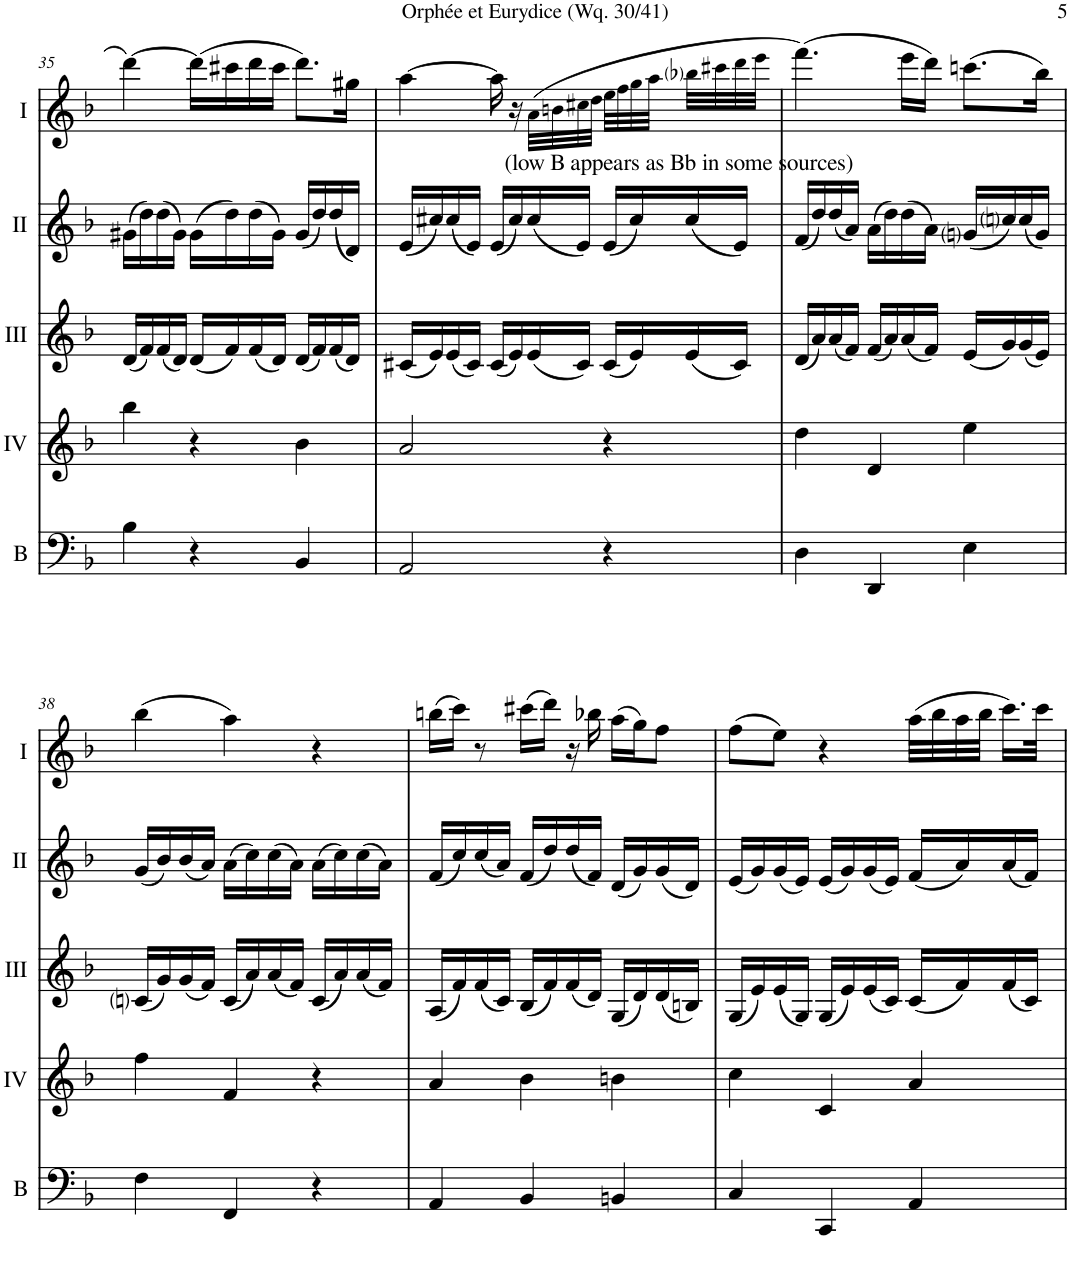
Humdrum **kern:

**kern	**kern	**kern	**kern	**kern
*part5	*part4	*part3	*part2	*part1
*staff5	*staff4	*staff3	*staff2	*staff1
*I"Bass	*I"Acc. 4	*I"Acc. 3	*I"Acc. 2	*I"Acc. 1
*I'B	*	*	*	*
!!LO:PB:g=z
*clefF4	*clefG2	*clefG2	*clefG2	*clefG2
*Trd7c12	*Trd7c12	*	*	*
*k[b-]	*k[b-]	*k[b-]	*k[b-]	*k[b-]
*M3/4	*M3/4	*M3/4	*M3/4	*M3/4
=35	=35	=35	=35	=35
4B-\	4bb-\	(16d/LL	(16g#X\LL	[4ddd\
.	.	16f/)	16dd\)	.
.	.	(16f/	(16dd\	.
.	.	16d/JJ)	16g#\JJ)	.
4r	4r	(16d/LL	(16g#\LL	(16ddd\LL]
.	.	16f/)	16dd\)	16ccc#X\
.	.	(16f/	(16dd\	16ddd\
.	.	16d/JJ)	16g#\JJ)	16ccc#\JJ
4BB-/	4b-\	(16d/LL	(16g#/LL	8.ddd\L)
.	.	16f/)	16dd/)	.
.	.	(16f/	(16dd/	.
.	.	16d/JJ)	16d/JJ)	16gg#X\Jk
=36	=36	=36	=36	=36
2AA/	2a/	(16c#X/LL	(16e/LL	[4aa\
.	.	16e/)	16cc#X/)	.
.	.	(16e/	(16cc#/	.
.	.	16c#/JJ)	16e/JJ)	.
.	.	(16c#/LL	(16e/LL	16aa\]
.	.	16e/)	16cc#/)	16r
.	.	(16e/	(16cc#/	(>32a!\LLL
!	!	!	!	!LO:TX:b:t=(low B appears as Bb in some sources)
.	.	.	.	32bn!\
.	.	16c#/JJ)	16e/JJ)	32cc#X!\
.	.	.	.	32dd!\JJJ
4r	4r	(16c#/LL	(16e/LL	32ee!\LLL
.	.	.	.	32ff!\
.	.	16e/)	16cc#/)	32gg!\
.	.	.	.	32aa!\JJJ
.	.	(16e/	(16cc#/	32bb-i!\LLL
.	.	.	.	32ccc#X!\
.	.	16c#/JJ)	16e/JJ)	32ddd!\
.	.	.	.	32eee!\JJJ
=37	=37	=37	=37	=37
4D\	4dd\	(16d/LL	(16f/LL	(4.fff\)
.	.	16a/)	16dd/)	.
.	.	(16a/	(16dd/	.
.	.	16f/JJ)	16a/JJ)	.
4DD/	4d/	(16f/LL	(16a\LL	.
.	.	16a/)	16dd\)	.
.	.	(16a/	(16dd\	16eee\LL
.	.	16f/JJ)	16a\JJ)	16ddd\JJ)
4E\	4ee\	(16e/LL	(16gni/LL	(8.cccn\L
.	.	16g/)	16ccni/)	.
.	.	(16g/	(16cc/	.
.	.	16e/JJ)	16g/JJ)	16bb-\Jk)
!!LO:LB:g=z
=38	=38	=38	=38	=38
4F\	4ff\	(16cni/LL	(16g/LL	(4bb-\
.	.	16g/)	16b-/)	.
.	.	(16g/	(16b-/	.
.	.	16f/JJ)	16a/JJ)	.
4FF/	4f/	(16c/LL	(16a\LL	4aa\)
.	.	16a/)	16cc\)	.
.	.	(16a/	(16cc\	.
.	.	16f/JJ)	16a\JJ)	.
4r	4r	(16c/LL	(16a\LL	4r
.	.	16a/)	16cc\)	.
.	.	(16a/	(16cc\	.
.	.	16f/JJ)	16a\JJ)	.
=39	=39	=39	=39	=39
4AA/	4a/	(16A/LL	(16f/LL	(16bbn\LL
.	.	16f/)	16cc/)	16ccc\JJ)
.	.	(16f/	(16cc/	8r
.	.	16c/JJ)	16a/JJ)	.
4BB-/	4b-\	(16B-/LL	(16f/LL	(16ccc#X\LL
.	.	16f/)	16dd/)	16ddd\JJ)
.	.	(16f/	(16dd/	16r
.	.	16d/JJ)	16f/JJ)	16bb-X\
4BBn/	4bn\	(16G/LL	(16d/LL	(16aa\LL
.	.	16d/)	16g/)	16gg\J)
.	.	(16d/	(16g/	8ff\J
.	.	16Bn/JJ)	16d/JJ)	.
=40	=40	=40	=40	=40
4C/	4cc\	(16G/LL	(16e/LL	(8ff\L
.	.	16e/)	16g/)	.
.	.	(16e/	(16g/	8ee\J)
.	.	16G/JJ)	16e/JJ)	.
4CC/	4c/	(16G/LL	(16e/LL	4r
.	.	16e/)	16g/)	.
.	.	(16e/	(16g/	.
.	.	16c/JJ)	16e/JJ)	.
4AA/	4a/	(16c/LL	(16f/LL	(32aa\LLL
.	.	.	.	32bb-\
.	.	16f/)	16a/)	32aa\
.	.	.	.	32bb-\JJJ
.	.	(16f/	(16a/	16.ccc\LL)
.	.	16c/JJ)	16f/JJ)	.
.	.	.	.	32ccc\JJk
=	=	=	=	=
*-	*-	*-	*-	*-
